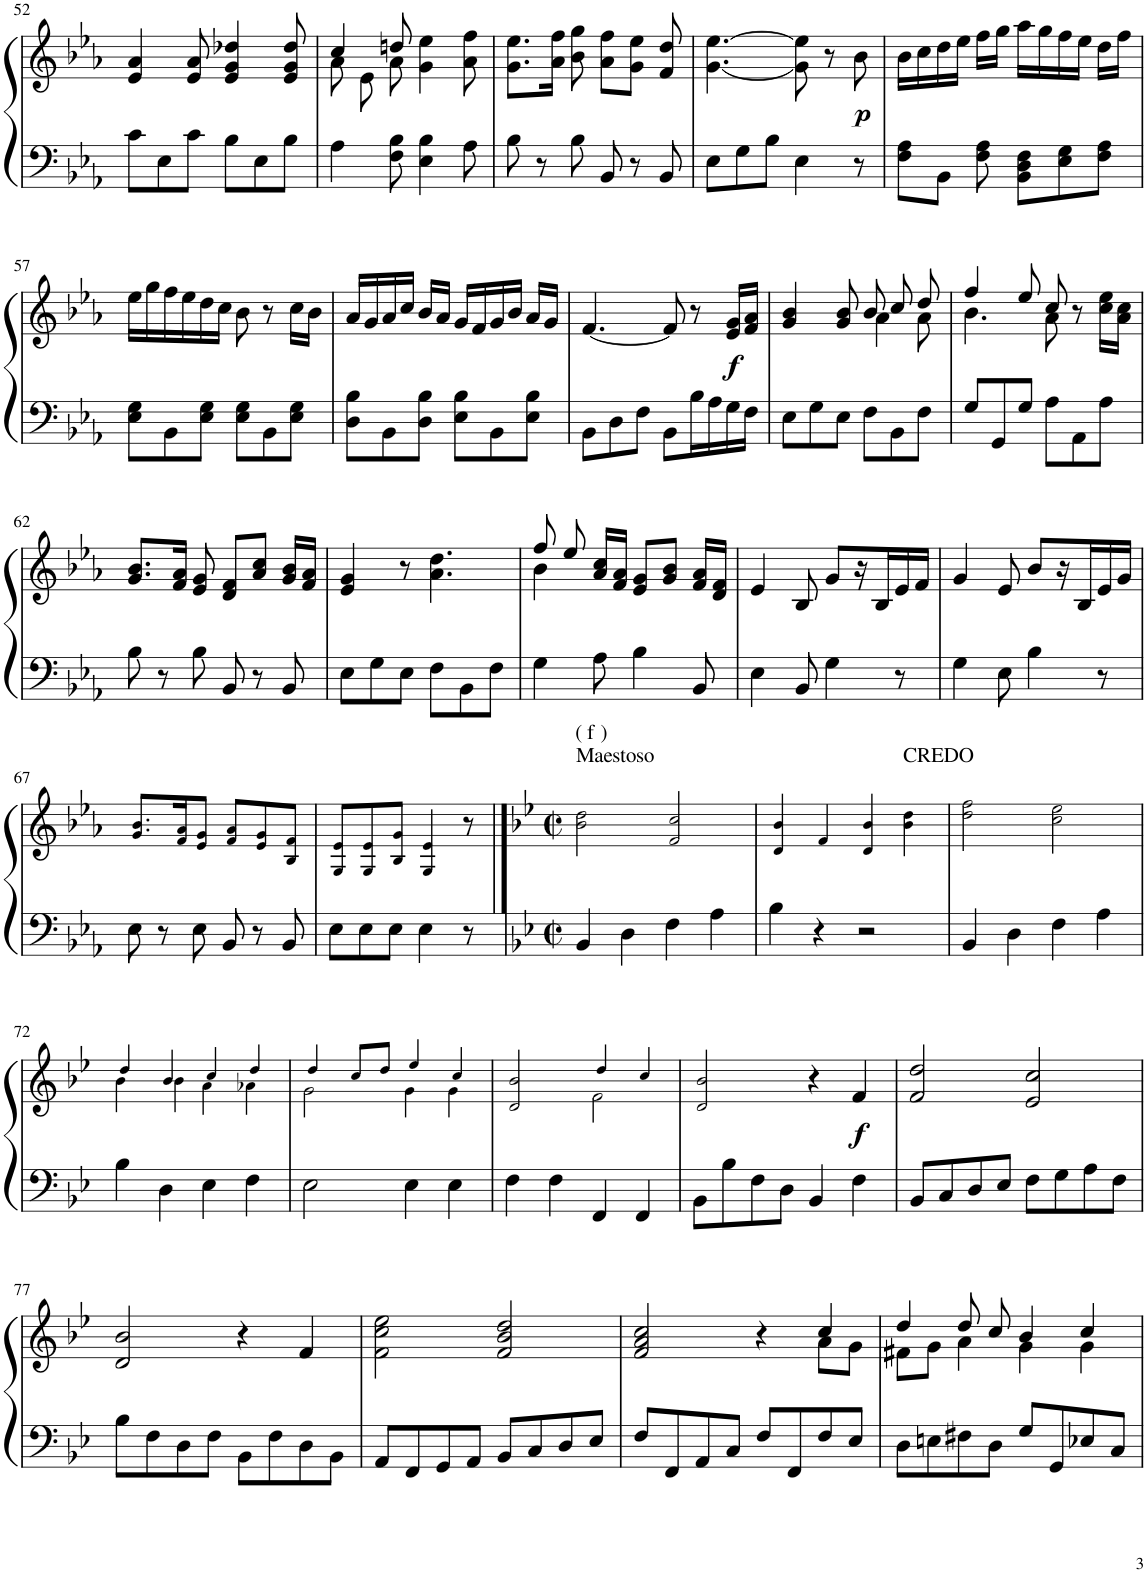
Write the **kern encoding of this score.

**kern	**kern	**dynam
*part1	*part1	*part1
*staff2	*staff1	*staff1/2
*I"[Organ [manuals]] (a)	*	*
!!LO:PB:g=z
*clefF4	*clefG2	*
*k[b-e-a-]	*k[b-e-a-]	*
*E-:	*E-:	*
*M6/8	*M6/8	*
=52	=52	=52
8c\L	4e-/ 4a-/	.
8E-\	.	.
8c\J	8e-/ 8a-/	.
8B-\L	4e-/ 4g/ 4dd-X/	.
8E-\	.	.
8B-\J	8e-/ 8g/ 8dd-/	.
=53	=53	=53
*	*^	*
4A-\	4cc/	8a-\	.
.	.	8e-\	.
8F\ 8B-\	8ddn/	8a-\	.
4E-\ 4B-\	4g\ 4ee-\	4.ryy	.
8A-\	8a-\ 8ff\	.	.
*	*v	*v	*
=54	=54	=54
8B-\	8.g\ 8.ee-\L	.
8r	.	.
.	16a-\ 16ff\Jk	.
8B-\	8b-\ 8gg\	.
8BB-/	8a-\ 8ff\L	.
8r	8g\ 8ee-\J	.
8BB-/	8f/ 8dd/	.
=55	=55	=55
8E-\L	[4.g\ [4.ee-\	.
8G\	.	.
8B-\J	.	.
4E-\	8g\] 8ee-\]	.
.	8r	.
!	!	!LO:DY:b
8r	8b-\	p
=56	=56	=56
8F\ 8A-\L	16b-\LL	.
.	16cc\	.
8BB-\J	16dd\	.
.	16ee-\JJ	.
8F\ 8A-\	16ff\LL	.
.	16gg\JJ	.
8BB-\ 8D\ 8F\L	16aa-\LL	.
.	16gg\	.
8E-\ 8G\	16ff\	.
.	16ee-\JJ	.
8F\ 8A-\J	16dd\LL	.
.	16ff\JJ	.
!!LO:LB:g=z
=57	=57	=57
8E-\ 8G\L	16ee-\LL	.
.	16gg\	.
8BB-\	16ff\	.
.	16ee-\	.
8E-\ 8G\J	16dd\	.
.	16cc\JJ	.
8E-\ 8G\L	8b-\	.
8BB-\	8r	.
8E-\ 8G\J	16cc\LL	.
.	16b-\JJ	.
=58	=58	=58
8D\ 8B-\L	16a-/LL	.
.	16g/	.
8BB-\	16a-/	.
.	16cc/JJ	.
8D\ 8B-\J	16b-/LL	.
.	16a-/JJ	.
8E-\ 8B-\L	16g/LL	.
.	16f/	.
8BB-\	16g/	.
.	16b-/JJ	.
8E-\ 8B-\J	16a-/LL	.
.	16g/JJ	.
=59	=59	=59
8BB-\L	[4.f/	.
8D\	.	.
8F\J	.	.
8BB-\L	8f/]	.
16B-\L	8r	.
16A-\	.	.
!	!	!LO:DY:b
16G\	16e-/ 16g/LL	f
16F\JJ	16f/ 16a-/JJ	.
=60	=60	=60
*	*^	*
8E-\L	4g/ 4b-/	4.ryy	.
8G\	.	.	.
8E-\J	8g/ 8b-/	.	.
8F\L	8b-/	4a-\	.
8BB-\	8cc/	.	.
8F\J	8dd/	8a-\	.
=61	=61	=61	=61
8G/L	4ff/	4.b-\	.
8GG/	.	.	.
8G/J	8ee-/	.	.
8A-\L	8cc/	8a-\	.
8AA-\	8r	4ryy	.
8A-\J	16cc\ 16ee-\LL	.	.
.	16a-\ 16cc\JJ	.	.
*	*v	*v	*
!!LO:LB:g=z
=62	=62	=62
8B-\	8.g/ 8.b-/L	.
8r	.	.
.	16f/ 16a-/Jk	.
8B-\	8e-/ 8g/	.
8BB-/	8d/ 8f/L	.
8r	8a-/ 8cc/J	.
8BB-/	16g/ 16b-/LL	.
.	16f/ 16a-/JJ	.
=63	=63	=63
8E-\L	4e-/ 4g/	.
8G\	.	.
8E-\J	8r	.
8F\L	4.a-\ 4.dd\	.
8BB-\	.	.
8F\J	.	.
=64	=64	=64
*	*^	*
4G\	8ff/	4b-\	.
.	8ee-/	.	.
8A-\	16a-/ 16cc/LL	2ryy	.
.	16f/ 16a-/JJ	.	.
4B-\	8e-/ 8g/L	.	.
.	8g/ 8b-/J	.	.
8BB-/	16f/ 16a-/LL	.	.
.	16d/ 16f/JJ	.	.
*	*v	*v	*
=65	=65	=65
4E-\	4e-/	.
8BB-/	8B-/	.
4G\	8g/L	.
.	16r	.
.	16B-/	.
8r	16e-/	.
.	16f/JJ	.
=66	=66	=66
4G\	4g/	.
8E-\	8e-/	.
4B-\	8b-/L	.
.	16r	.
.	16B-/	.
8r	16e-/	.
.	16g/JJ	.
!!LO:LB:g=z
=67	=67	=67
8E-\	8.g!/ 8.b-!/L	.
8r	.	.
.	16f!/ 16a-!/K	.
8E-\	8e-!/ 8g!/J	.
8BB-/	8f!/ 8a-!/L	.
8r	8e-!/ 8g!/	.
8BB-/	8B-!/ 8f!/J	.
=68	=68	=68
8E-\L	8G!/ 8e-!/L	.
8E-\	8G!/ 8e-!/	.
8E-\J	8B-!/ 8g!/J	.
4E-\	4G!/ 4e-!/	.
8r	8r	.
==69	==69	==69
*k[b-e-]	*k[b-e-]	*
*B-:	*B-:	*
*M2/2	*M2/2	*
*met(c|)	*met(c|)	*
!	!LO:TX:a:t=Maestoso	!
!	!LO:TX:a:t=( f )	!
4BB-/	2b-!\ 2dd!\	.
4D\	.	.
4F\	2f!/ 2cc!/	.
4A\	.	.
=70	=70	=70
4B-\	4d!/ 4b-!/	.
4r	4f!/	.
2r	4d!/ 4b-!/	.
!	!LO:TX:a:t=CREDO	!
.	4b-!\ 4dd!\	.
=71	=71	=71
4BB-/	2dd!\ 2ff!\	.
4D\	.	.
4F\	2cc!\ 2ee-!\	.
4A\	.	.
!!LO:LB:g=z
=72	=72	=72
*	*^	*
4B-\	4dd!/	4b-!\	.
4D\	4b-!/	4b-!\	.
4E-\	4cc!/	4a!\	.
4F\	4dd!/	4a-X!\	.
=73	=73	=73	=73
2E-\	4dd!/	2g!\	.
.	8cc!/L	.	.
.	8dd!/J	.	.
4E-\	4ee-!/	4g!\	.
4E-\	4cc!/	4g!\	.
=74	=74	=74	=74
4F\	2d!/ 2b-!/	2ryy	.
4F\	.	.	.
4FF/	4dd!/	2f!\	.
4FF/	4cc!/	.	.
*	*v	*v	*
=75	=75	=75
8BB-\L	2d!/ 2b-!/	.
8B-\	.	.
8F\	.	.
8D\J	.	.
4BB-/	4r	.
!	!	!LO:DY:b
4F\	4f/	f
=76	=76	=76
8BB-/L	2f/ 2dd/	.
8C/	.	.
8D/	.	.
8E-/J	.	.
8F\L	2e-/ 2cc/	.
8G\	.	.
8A\	.	.
8F\J	.	.
!!LO:LB:g=z
=77	=77	=77
8B-\L	2d/ 2b-/	.
8F\	.	.
8D\	.	.
8F\J	.	.
8BB-\L	4r	.
8F\	.	.
8D\	4f/	.
8BB-\J	.	.
=78	=78	=78
8AA/L	2f\ 2cc\ 2ee-\	.
8FF/	.	.
8GG/	.	.
8AA/J	.	.
8BB-/L	2f/ 2b-/ 2dd/	.
8C/	.	.
8D/	.	.
8E-/J	.	.
=79	=79	=79
*	*^	*
8F/L	2f/ 2a/ 2cc/	2.ryy	.
8FF/	.	.	.
8AA/	.	.	.
8C/J	.	.	.
8F/L	4r	.	.
8FF/	.	.	.
8F/	4cc/	8a\L	.
8E-/J	.	8g\J	.
=80	=80	=80	=80
8D\L	4dd/	8f#X\L	.
8En\	.	8g\J	.
8F#X\	8dd/	4a\	.
8D\J	8cc/	.	.
8G/L	4b-/	4g\	.
8GG/	.	.	.
8E-X/	4cc/	4g\	.
8C/J	.	.	.
*	*v	*v	*
=	=	=
*-	*-	*-
